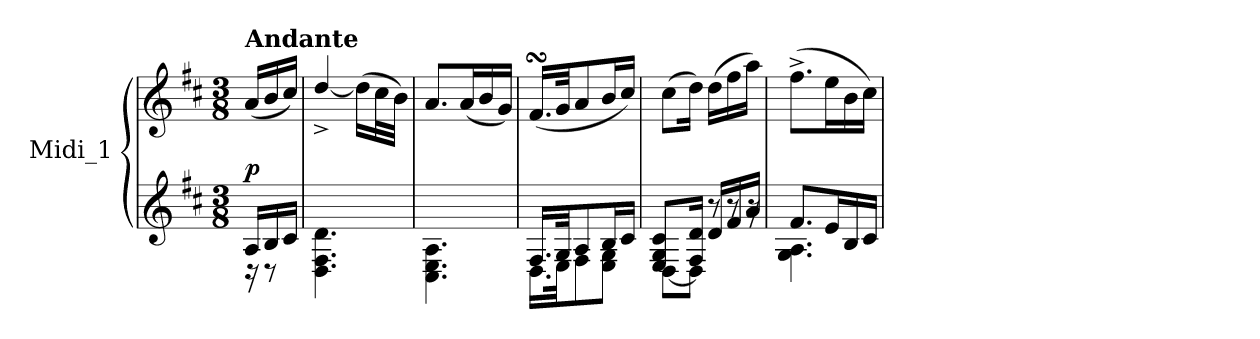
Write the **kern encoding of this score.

**kern	**kern	**dynam
*part1	*part1	*part1
*staff2	*staff1	*staff1/2
*I"Midi_1	*	*
*clefG2	*clefG2	*
*k[f#c#]	*k[f#c#]	*
*D:	*D:	*
*M3/8	*M3/8	*
*MM75	*MM75	*
=1	=1	=1
*^	*^	*
*	*^	*	*	*
!	!	!	!LO:TX:a:B:t=Andante	!	!
!	!	!	!	!	!LO:DY:a=2
16A/LL	16r	8ryy	(>16a/LL	8.ryy	p
16B/	8r	.	16b/	.	.
16c#/JJ	.	16ryy	16cc#/JJ)	.	.
*v	*v	*v	*	*	*
*	*v	*v	*
=2	=2	=2
4.D\ 4.F#\ 4.d\	[4dd^/	.
.	(>16dd\LL]	.
.	32cc#\L	.
.	32b\JJJ)	.
=3	=3	=3
4.C#\ 4.E\ 4.A\	8.a/L	.
.	(<16a/L	.
.	16b/	.
.	16g/JJ)	.
=4	=4	=4
*^	*	*
16.F#/LL	16.D\LL	(<16.f#sSsS/LL	.
32G/JK	32E\JK	32g/JK	.
8A/	8F#\	8a/	.
16B/L	8E\ 8G\J	16b/L	.
16c#/JJ	.	16cc#/JJ)	.
=5	=5	=5	=5
*	*^	*	*
8ryy	[8D\L	8E/ 8G/ 8c#/L	(>8cc#\L	.
16ryy	8D\J]	16F#/ 16d/Jk	16dd\Jk)	.
16d/LL	.	8r	(>16dd\LL	.
16f#/	8r	.	16ff#\	.
16a/JJ	.	16r	16aa\JJ)	.
*	*v	*v	*	*
=6	=6	=6	=6
8.f#/L	4.G\ 4.A\	(>8.ff#^\L	.
16e/L	.	16ee\L	.
16B/	.	16b\	.
16c#/JJ	.	16cc#\JJ)	.
*v	*v	*	*
=	=	=
*-	*-	*-
